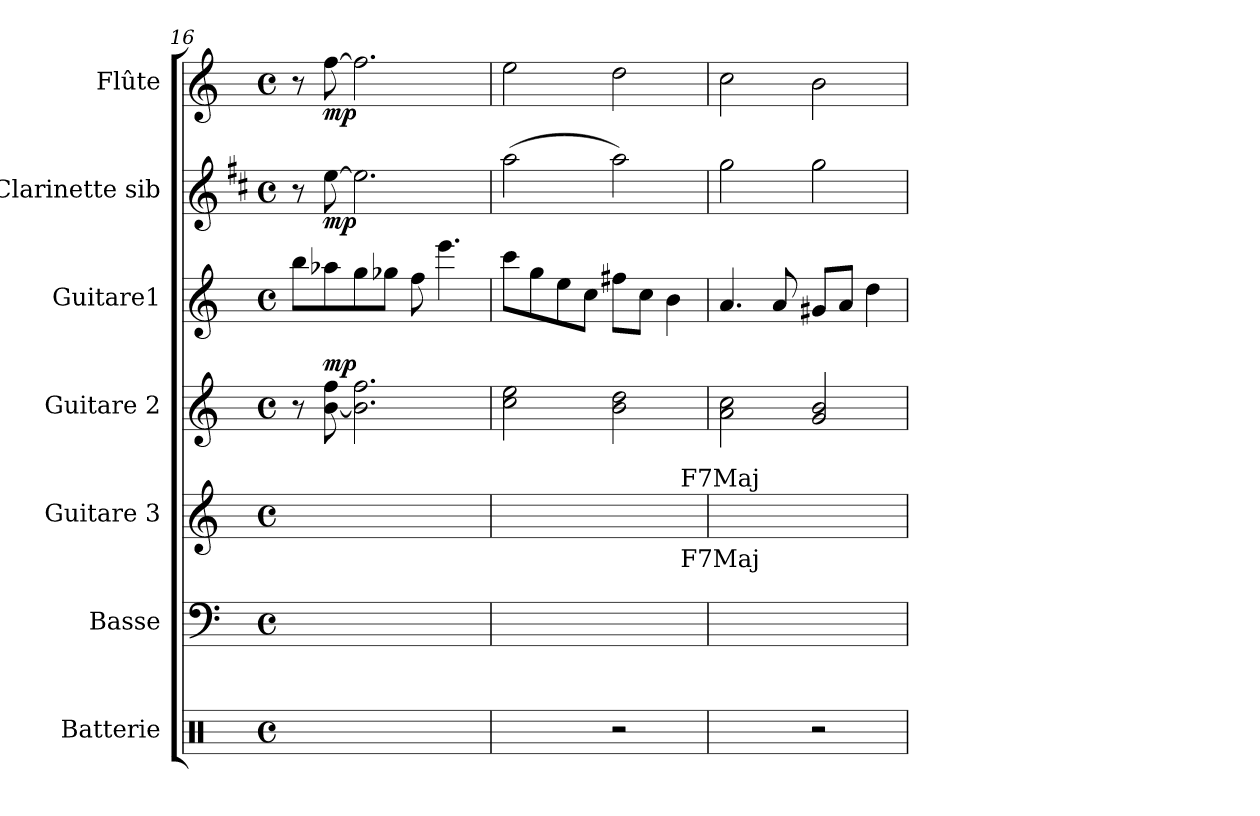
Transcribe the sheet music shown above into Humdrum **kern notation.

**kern	**kern	**kern	**kern	**dynam	**kern	**kern	**dynam	**kern	**dynam
*part7	*part6	*part5	*part4	*part4	*part3	*part2	*part2	*part1	*part1
*staff7	*staff6	*staff5	*staff4	*staff4	*staff3	*staff2	*staff2	*staff1	*staff1
*I"Batterie	*I"Basse	*I"Guitare 3	*I"Guitare 2	*	*I"Guitare1	*I"Clarinette sib	*	*I"Flûte	*
*I'Batt.	*I'B.ƒ.	*I'Gtr.ƒ. 3	*I'Gtr.ƒ. 2	*	*I'Gtr.ƒ. 1	*I'Cl. Sib	*	*I'Fl.	*
*clefX	*clefF4	*clefG2	*clefG2	*	*clefG2	*clefG2	*	*clefG2	*
*	*ITrd7c12	*ITrd7c12	*ITrd7c12	*	*ITrd7c12	*ITrd1c2	*	*	*
*k[]	*k[]	*k[]	*k[]	*	*k[]	*k[]	*	*k[]	*
*C:	*C:	*C:	*C:	*	*C:	*C:	*	*C:	*
*M4/4	*M4/4	*M4/4	*M4/4	*	*M4/4	*M4/4	*	*M4/4	*
*met(c)	*met(c)	*met(c)	*met(c)	*	*met(c)	*met(c)	*	*met(c)	*
=16	=16	=16	=16	=16	=16	=16	=16	=16	=16
4Rgg\yy	1Cyy	1Cyy	8r	.	8b\L	8r	.	8r	.
!	!	!	!	!LO:DY:a	!	!	!LO:DY:b	!	!LO:DY:b
.	.	.	[8B\ 8f\	mp	8a-X\	[8dd\	mp	[8ff\	mp
4ryy	.	.	2.B\] 2.f\	.	8g\	2.dd\]	.	2.ff\]	.
.	.	.	.	.	8g-X\J	.	.	.	.
2ryy	.	.	.	.	8f\	.	.	.	.
.	.	.	.	.	4.ee\	.	.	.	.
!!LO:PB:g=z
=17	=17	=17	=17	=17	=17	=17	=17	=17	=17
2R\yy	2E\yy	2e\yy	2c\ 2e\	.	8cc\L	(>2gg\	.	2ee\	.
.	.	.	.	.	8g\	.	.	.	.
.	.	.	.	.	8e\	.	.	.	.
.	.	.	.	.	8c\J	.	.	.	.
2r	2E\yy	2e\yy	2B\ 2d\	.	8f#X\L	2gg\)	.	2dd\	.
.	.	.	.	.	8c\J	.	.	.	.
.	.	.	.	.	4B\	.	.	.	.
=18	=18	=18	=18	=18	=18	=18	=18	=18	=18
!	!	!LO:TX:a:cj:t=F7Maj	!	!	!	!	!	!	!
!	!LO:TX:a:cj:t=F7Maj	!	!	!	!	!	!	!	!
2Ra/yy	1Eyy	1eyy	2A\ 2c\	.	4.A/	2ff\	.	2cc\	.
.	.	.	.	.	8A/	.	.	.	.
2r	.	.	2G/ 2B/	.	8G#X/L	2ff\	.	2b\	.
.	.	.	.	.	8A/J	.	.	.	.
.	.	.	.	.	4d\	.	.	.	.
=	=	=	=	=	=	=	=	=	=
*-	*-	*-	*-	*-	*-	*-	*-	*-	*-
